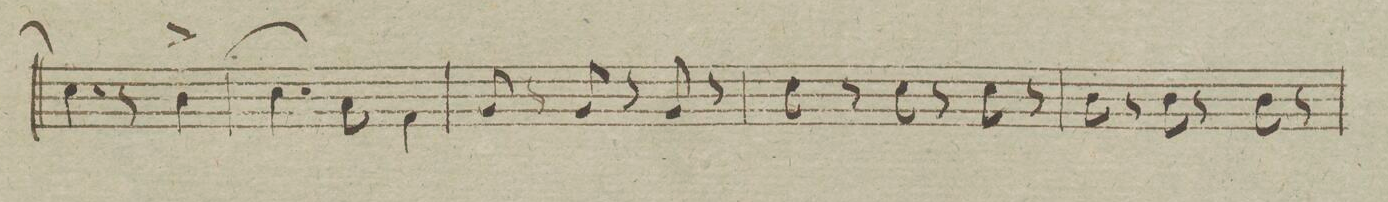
**kern	**dynam
*I"Basso	*
*clefF4	*
*k[b-e-a-]	*
*M3/4	*
4.E-\)	.
8r	.
(4D^\	.
=12	=12
4.E-\)	.
8C\	.
4AA-\	.
=13	=13
8BB-/	.
8r	.
8BB-/	.
8r	.
8BB-/	.
8r	.
=14	=14
8E-\	.
8r	.
8E-\	.
8r	.
8E-\	.
8r	.
=15	=15
8D\	.
8r	.
8D\	.
8r	.
8D\	.
8r	.
=16	=16
*-	*-
